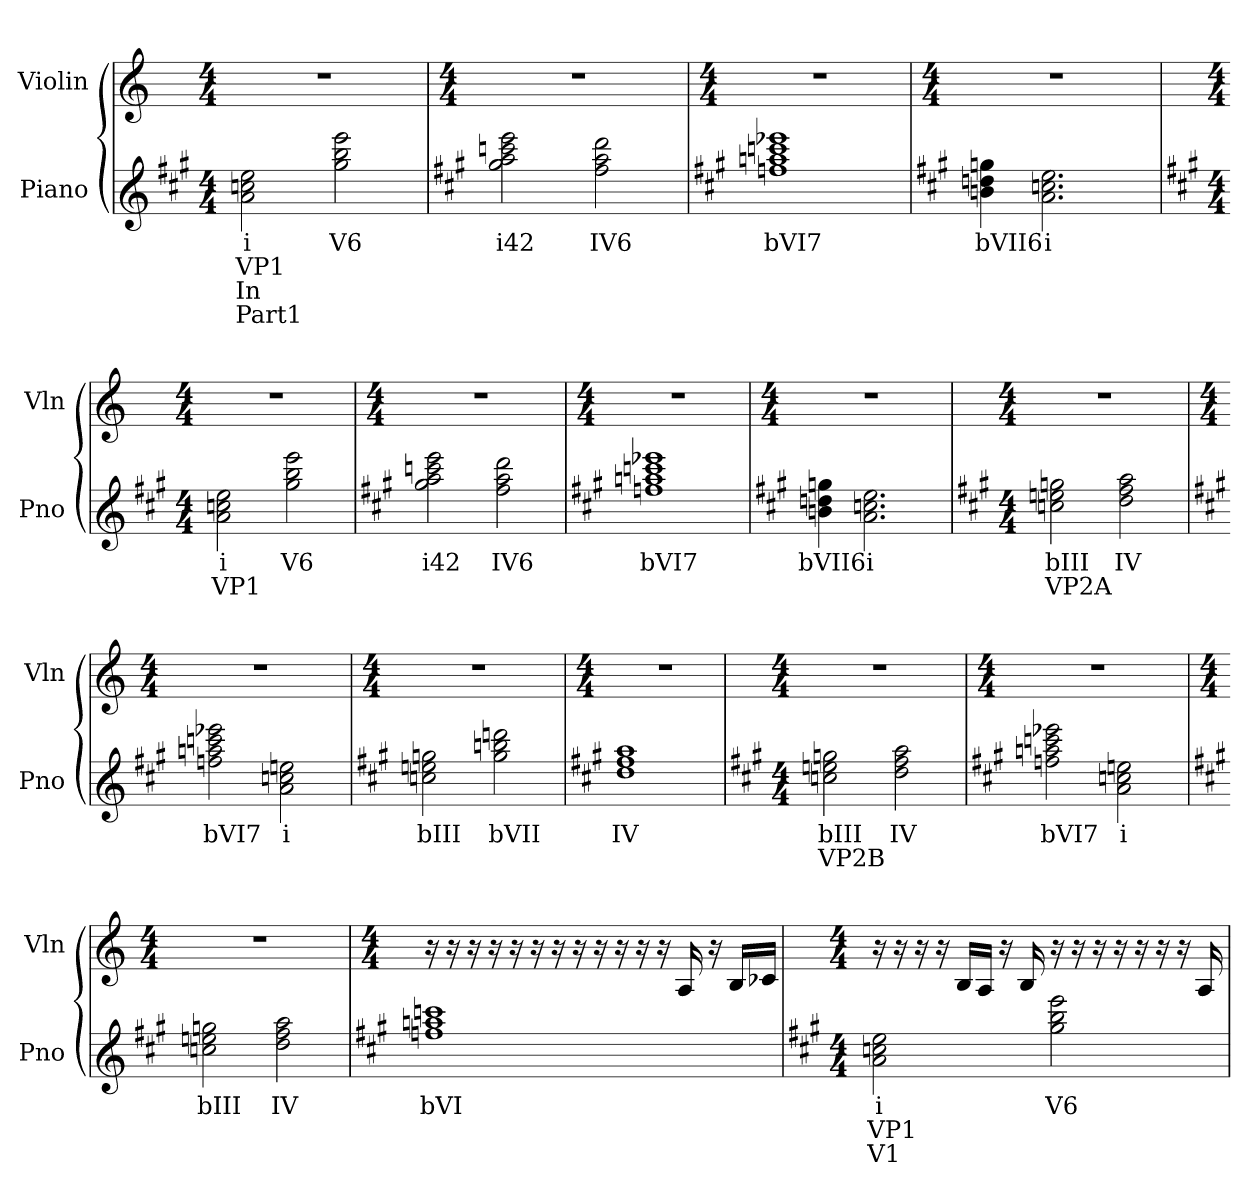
**kern	**text	**text	**text	**text	**kern
*part2	*part2	*part2	*part2	*part2	*part1
*staff2	*staff2	*staff2	*staff2	*staff2	*staff1
*I"Piano	*	*	*	*	*I"Violin
*I'Pno	*	*	*	*	*I'Vln
*k[f#c#g#]	*	*	*	*	*
*A:	*	*	*	*	*
*M4/4	*	*	*	*	*M4/4
=	=	=	=	=	=
2a 2ccn 2ee	i	VP1	In	Part1	1r
2gg# 2bb 2eee	V6	.	.	.	.
=	=	=	=	=	=
*k[f#c#g#]	*	*	*	*	*
*A:	*	*	*	*	*
*	*	*	*	*	*M4/4
2gg# 2aa 2cccn 2eee	i42	.	.	.	1r
2ff# 2aa 2ddd	IV6	.	.	.	.
=	=	=	=	=	=
*k[f#c#g#]	*	*	*	*	*
*A:	*	*	*	*	*
*	*	*	*	*	*M4/4
1ffn 1aan 1cccn 1eee-X	bVI7	.	.	.	1r
=	=	=	=	=	=
*k[f#c#g#]	*	*	*	*	*
*A:	*	*	*	*	*
*	*	*	*	*	*M4/4
4bn 4ddn 4ggn	bVII6	.	.	.	1r
2.a 2.ccn 2.ee	i	.	.	.	.
=	=	=	=	=	=
*k[f#c#g#]	*	*	*	*	*
*A:	*	*	*	*	*
*M4/4	*	*	*	*	*M4/4
2a 2ccn 2ee	i	VP1	.	.	1r
2gg# 2bb 2eee	V6	.	.	.	.
=	=	=	=	=	=
*k[f#c#g#]	*	*	*	*	*
*A:	*	*	*	*	*
*	*	*	*	*	*M4/4
2gg# 2aa 2cccn 2eee	i42	.	.	.	1r
2ff# 2aa 2ddd	IV6	.	.	.	.
=	=	=	=	=	=
*k[f#c#g#]	*	*	*	*	*
*A:	*	*	*	*	*
*	*	*	*	*	*M4/4
1ffn 1aan 1cccn 1eee-X	bVI7	.	.	.	1r
=	=	=	=	=	=
*k[f#c#g#]	*	*	*	*	*
*A:	*	*	*	*	*
*	*	*	*	*	*M4/4
4bn 4ddn 4ggn	bVII6	.	.	.	1r
2.a 2.ccn 2.ee	i	.	.	.	.
=	=	=	=	=	=
*k[f#c#g#]	*	*	*	*	*
*A:	*	*	*	*	*
*M4/4	*	*	*	*	*M4/4
2ccn 2een 2ggn	bIII	VP2A	.	.	1r
2dd 2ff# 2aa	IV	.	.	.	.
=	=	=	=	=	=
*k[f#c#g#]	*	*	*	*	*
*A:	*	*	*	*	*
*	*	*	*	*	*M4/4
2ffn 2aan 2cccn 2eee-X	bVI7	.	.	.	1r
2a 2ccn 2een	i	.	.	.	.
=	=	=	=	=	=
*k[f#c#g#]	*	*	*	*	*
*A:	*	*	*	*	*
*	*	*	*	*	*M4/4
2ccn 2een 2ggn	bIII	.	.	.	1r
2gg 2bbn 2dddn	bVII	.	.	.	.
=	=	=	=	=	=
*k[f#c#g#]	*	*	*	*	*
*A:	*	*	*	*	*
*	*	*	*	*	*M4/4
1dd 1ff# 1aa	IV	.	.	.	1r
=	=	=	=	=	=
*k[f#c#g#]	*	*	*	*	*
*A:	*	*	*	*	*
*M4/4	*	*	*	*	*M4/4
2ccn 2een 2ggn	bIII	VP2B	.	.	1r
2dd 2ff# 2aa	IV	.	.	.	.
=	=	=	=	=	=
*k[f#c#g#]	*	*	*	*	*
*A:	*	*	*	*	*
*	*	*	*	*	*M4/4
2ffn 2aan 2cccn 2eee-X	bVI7	.	.	.	1r
2a 2ccn 2een	i	.	.	.	.
=	=	=	=	=	=
*k[f#c#g#]	*	*	*	*	*
*A:	*	*	*	*	*
*	*	*	*	*	*M4/4
2ccn 2een 2ggn	bIII	.	.	.	1r
2dd 2ff# 2aa	IV	.	.	.	.
=	=	=	=	=	=
*k[f#c#g#]	*	*	*	*	*
*A:	*	*	*	*	*
*	*	*	*	*	*M4/4
1ffn 1aan 1cccn	bVI	.	.	.	16r
.	.	.	.	.	16r
.	.	.	.	.	16r
.	.	.	.	.	16r
.	.	.	.	.	16r
.	.	.	.	.	16r
.	.	.	.	.	16r
.	.	.	.	.	16r
.	.	.	.	.	16r
.	.	.	.	.	16r
.	.	.	.	.	16r
.	.	.	.	.	16r
.	.	.	.	.	16A
.	.	.	.	.	16r
.	.	.	.	.	16BLL
.	.	.	.	.	16c-XJJ
=	=	=	=	=	=
*k[f#c#g#]	*	*	*	*	*
*A:	*	*	*	*	*
*M4/4	*	*	*	*	*M4/4
2a 2ccn 2ee	i	VP1	V1	.	16r
.	.	.	.	.	16r
.	.	.	.	.	16r
.	.	.	.	.	16r
.	.	.	.	.	16BLL
.	.	.	.	.	16AJJ
.	.	.	.	.	16r
.	.	.	.	.	16B
2gg# 2bb 2eee	V6	.	.	.	16r
.	.	.	.	.	16r
.	.	.	.	.	16r
.	.	.	.	.	16r
.	.	.	.	.	16r
.	.	.	.	.	16r
.	.	.	.	.	16r
.	.	.	.	.	16A
=	=	=	=	=	=
*-	*-	*-	*-	*-	*-
